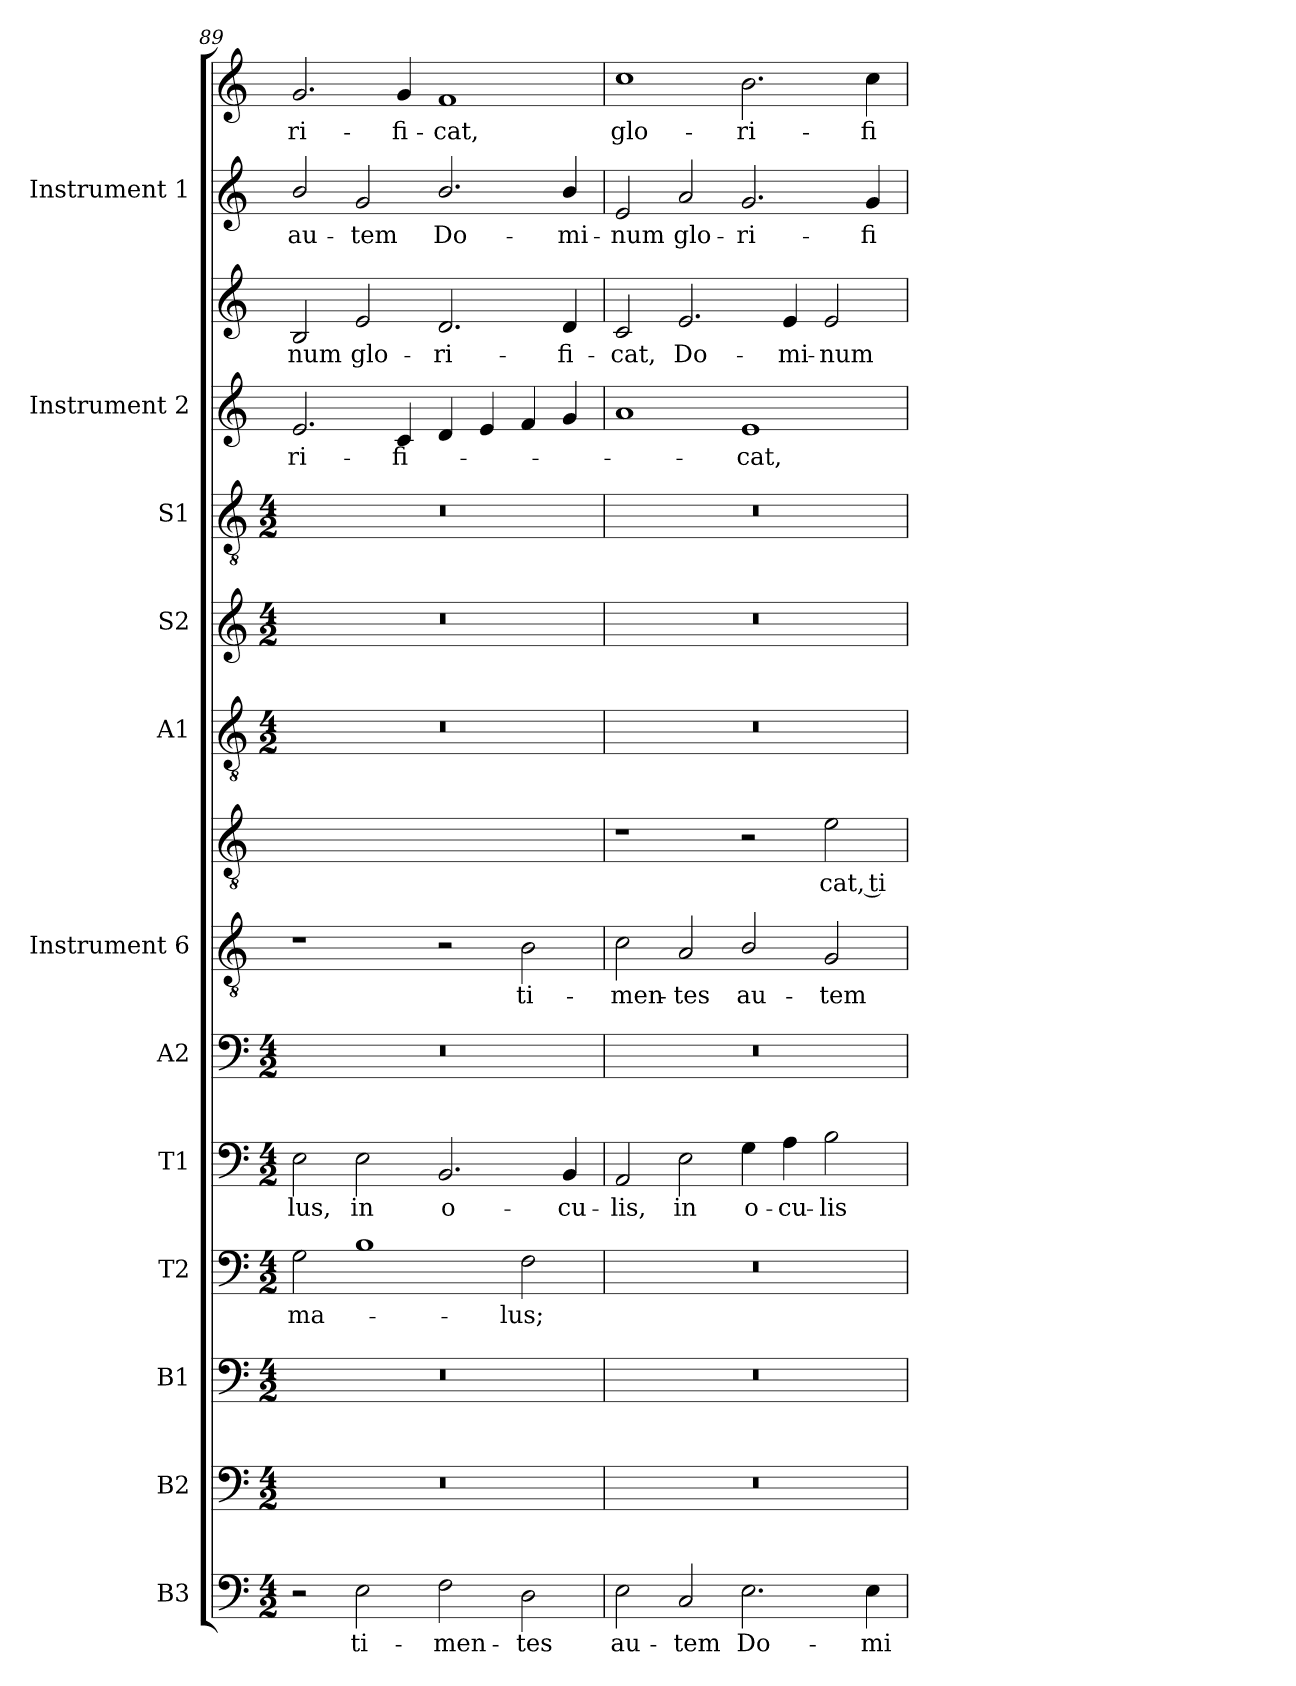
**kern	**text	**kern	**kern	**kern	**text	**kern	**text	**kern	**kern	**text	**kern	**text	**kern	**kern	**kern	**kern	**text	**kern	**text	**kern	**text	**kern	**text
*part12	*part12	*part11	*part10	*part9	*part9	*part8	*part8	*part7	*part6	*part6	*part6	*part6	*part5	*part4	*part3	*part2	*part2	*part2	*part2	*part1	*part1	*part1	*part1
*staff15	*staff15	*staff14	*staff13	*staff12	*staff12	*staff11	*staff11	*staff10	*staff9	*staff9	*staff8	*staff8	*staff7	*staff6	*staff5	*staff4	*staff4	*staff3	*staff3	*staff2	*staff2	*staff1	*staff1
*I"B3	*	*I"B2	*I"B1	*I"T2	*	*I"T1	*	*I"A2	*I"Instrument 6	*	*	*	*I"A1	*I"S2	*I"S1	*I"Instrument 2	*	*	*	*I"Instrument 1	*	*	*
*clefF4	*	*clefF4	*clefF4	*clefF4	*	*clefF4	*	*clefF4	*clefGv2	*	*clefGv2	*	*clefGv2	*clefG2	*clefGv2	*clefG2	*	*clefG2	*	*clefG2	*	*clefG2	*
*	*	*	*	*	*	*k[]	*	*	*	*	*	*	*k[]	*	*	*	*	*	*	*k[]	*	*k[]	*
*	*	*	*	*	*	*C:	*	*	*	*	*	*	*C:	*	*	*	*	*	*	*C:	*	*C:	*
*M4/2	*	*M4/2	*M4/2	*M4/2	*	*M4/2	*	*M4/2	*	*	*	*	*M4/2	*M4/2	*M4/2	*	*	*	*	*	*	*	*
=89	=89	=89	=89	=89	=89	=89	=89	=89	=89	=89	=89	=89	=89	=89	=89	=89	=89	=89	=89	=89	=89	=89	=89
!	!	!	!	!	!LO:LY:b:cj	!	!LO:LY:b:cj	!	!	!	!	!	!	!	!	!	!LO:LY:b:rj	!	!LO:LY:b:cj	!	!LO:LY:b:rj	!	!LO:LY:b:rj
2r	.	0r	0r	2G\	ma-	2E\	-lus,	0r	1r	.	0ryy	.	0r	0r	0r	2.e/	-ri-	2B/	-num	2b/	au-	2.g/	-ri-
!	!LO:LY:b:rj	!	!	!	!	!	!LO:LY:b:cj	!	!	!	!	!	!	!	!	!	!	!	!LO:LY:b:rj	!	!LO:LY:b:cj	!	!
2E\	ti-	.	.	1B	.	2E\	in	.	.	.	.	.	.	.	.	.	.	2e/	glo-	2g/	-tem	.	.
!	!	!	!	!	!	!	!	!	!	!	!	!	!	!	!	!	!LO:LY:b:rj	!	!	!	!	!	!LO:LY:b:rj
.	.	.	.	.	.	.	.	.	.	.	.	.	.	.	.	4c/	-fi-	.	.	.	.	4g/	-fi-
!	!LO:LY:b:cj	!	!	!	!	!	!LO:LY:b:rj	!	!	!	!	!	!	!	!	!	!	!	!LO:LY:b:rj	!	!LO:LY:b:rj	!	!LO:LY:b:cj
2F\	-men-	.	.	.	.	2.BB/	o-	.	2r	.	.	.	.	.	.	4d/	.	2.d/	-ri-	2.b/	Do-	1f	-cat,
.	.	.	.	.	.	.	.	.	.	.	.	.	.	.	.	4e/	.	.	.	.	.	.	.
!	!LO:LY:b:cj	!	!	!	!LO:LY:b:cj	!	!	!	!	!LO:LY:b:rj	!	!	!	!	!	!	!	!	!	!	!	!	!
2D\	-tes	.	.	2F\	-lus;	.	.	.	2B\	-ti-	.	.	.	.	.	4f/	.	.	.	.	.	.	.
!	!	!	!	!	!	!	!LO:LY:b:rj	!	!	!	!	!	!	!	!	!	!	!	!LO:LY:b:rj	!	!LO:LY:b:rj	!	!
.	.	.	.	.	.	4BB/	-cu-	.	.	.	.	.	.	.	.	4g/	.	4d/	-fi-	4b/	-mi-	.	.
=90	=90	=90	=90	=90	=90	=90	=90	=90	=90	=90	=90	=90	=90	=90	=90	=90	=90	=90	=90	=90	=90	=90	=90
!	!LO:LY:b:rj	!	!	!	!	!	!LO:LY:b:cj	!	!	!LO:LY:b:cj	!	!	!	!	!	!	!	!	!LO:LY:b:cj	!	!LO:LY:b:cj	!	!LO:LY:b:rj
2E\	au-	0r	0r	0r	.	2AA/	-lis,	0r	2c\	-men-	1r	.	0r	0r	0r	1a	.	2c/	-cat,	2e/	num	1cc	-glo-
!	!LO:LY:b:cj	!	!	!	!	!	!LO:LY:b:cj	!	!	!LO:LY:b:cj	!	!	!	!	!	!	!	!	!LO:LY:b:rj	!	!LO:LY:b:rj	!	!
2C/	-tem	.	.	.	.	2E\	in	.	2A/	-tes	.	.	.	.	.	.	.	2.e/	Do-	2a/	glo-	.	.
!	!LO:LY:b:rj	!	!	!	!	!	!LO:LY:b:rj	!	!	!LO:LY:b:rj	!	!	!	!	!	!	!LO:LY:b:cj	!	!	!	!LO:LY:b:rj	!	!LO:LY:b:rj
2.E\	Do-	.	.	.	.	4G\	o-	.	2B/	au-	2r	.	.	.	.	1e	cat,	.	.	2.g/	-ri-	2.b\	-ri-
!	!	!	!	!	!	!	!LO:LY:b:rj	!	!	!	!	!	!	!	!	!	!	!	!LO:LY:b:rj	!	!	!	!
.	.	.	.	.	.	4A\	-cu-	.	.	.	.	.	.	.	.	.	.	4e/	-mi-	.	.	.	.
!	!	!	!	!	!	!	!LO:LY:b:cj	!	!	!LO:LY:b:cj	!	!LO:LY:b:rj	!	!	!	!	!	!	!LO:LY:b:cj	!	!	!	!
.	.	.	.	.	.	2B\	-lis	.	2G/	-tem	2e\	cat, ti-	.	.	.	.	.	2e/	-num	.	.	.	.
!	!LO:LY:b:rj	!	!	!	!	!	!	!	!	!	!	!	!	!	!	!	!	!	!	!	!LO:LY:b:rj	!	!LO:LY:b:rj
4E\	-mi-	.	.	.	.	.	.	.	.	.	.	.	.	.	.	.	.	.	.	4g/	-fi-	4cc\	-fi-
=	=	=	=	=	=	=	=	=	=	=	=	=	=	=	=	=	=	=	=	=	=	=	=
*-	*-	*-	*-	*-	*-	*-	*-	*-	*-	*-	*-	*-	*-	*-	*-	*-	*-	*-	*-	*-	*-	*-	*-
